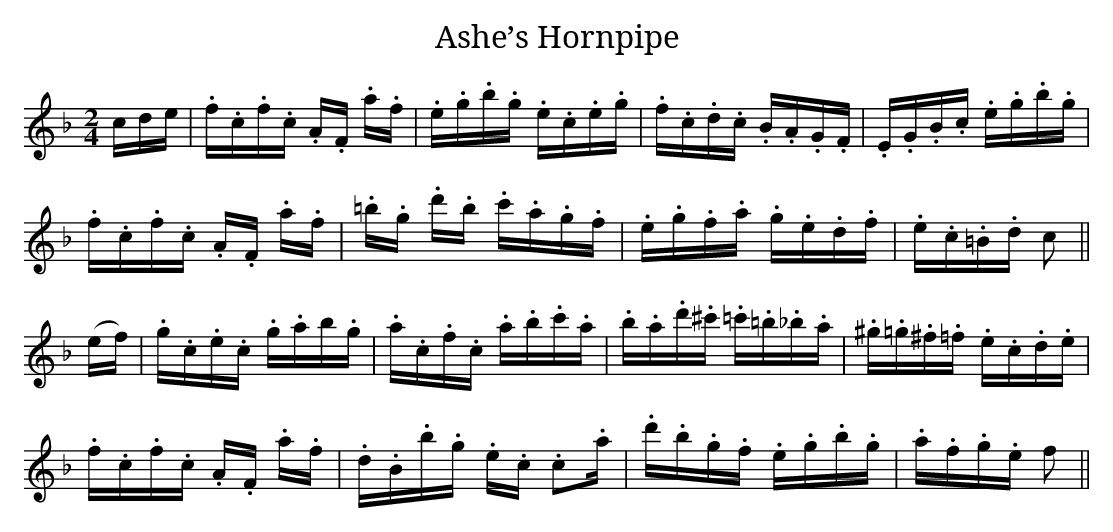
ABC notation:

X:1
T:Ashe’s Hornpipe
M:2/4
L:1/8
K:F
c/d/e/|.f/.c/.f/.c/ .A/.F/ .a/.f/|.e/.g/.b/.g/ .e/.c/.e/.g/|.f/.c/.d/.c/ .B/.A/.G/.F/|.E/.G/.B/.c/ .e/.g/.b/.g/|
.f/.c/.f/.c/ .A/.F/ .a/.f/|.=b/.g/ .d'/.b/ .c'/.a/.g/.f/|.e/.g/.f/.a/ .g/.e/.d/.f/|.e/.c/.=B/.d/ c||
(e/f/)|.g/.c/.e/.c/ .g/.a/_.b/.g/|.a/.c/.f/.c/ .a/.b/.c'/.a/|.b/.a/.d'/.^c'/ .=c'/.=b/._b/.a/|.^g/.=g/.^f/.=f/ .e/.c/.d/.e/|
.f/.c/.f/.c/ .A/.F/ .a/.f/|.d/.B/.b/.g/ .e/.c/ .c’/.a/|.d'/.b/.g/.f/ .e/.g/.b/.g/|.a/.f/.g/.e/ f||
